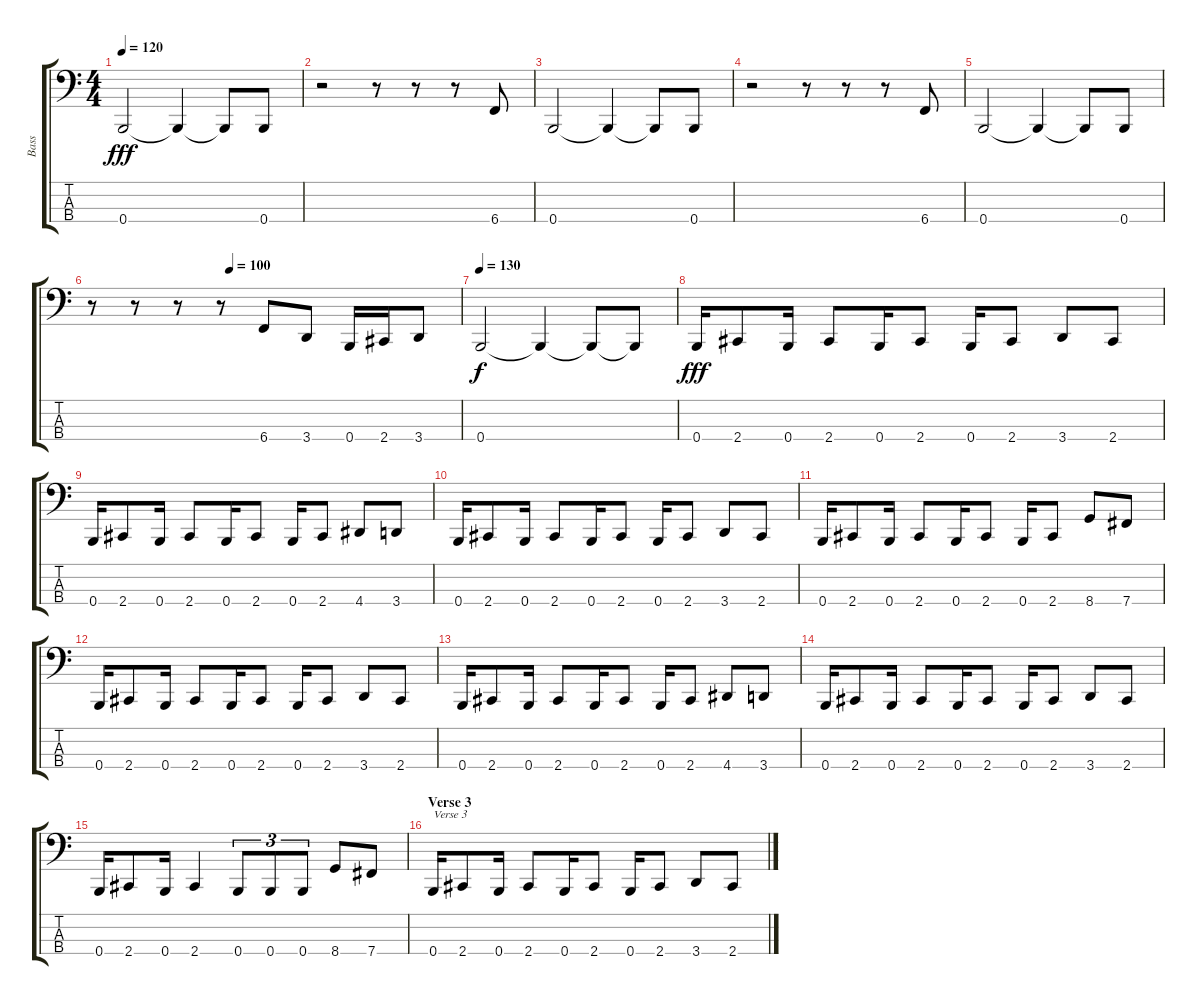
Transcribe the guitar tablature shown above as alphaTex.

\track ("Bass" "Bass") {instrument slapbass2}
\staff {score tabs}
\tuning (D2 A1 E1 B0) {hide}
\ts (4 4)
\tempo 120
\clef f4
\ks c
0.4.2{dy fff} 0.4{t}.4 0.4{t}.8 0.4.8 |
r.2 r.8 r.8 r.8 6.4.8 |
0.4.2 0.4{t}.4 0.4{t}.8 0.4.8 |
r.2 r.8 r.8 r.8 6.4.8 |
0.4.2 0.4{t}.4 0.4{t}.8 0.4.8 |
\tempo (100 0.375)
r.8 r.8 r.8 r.8 6.4.8 3.4.8 0.4.16 2.4.16 3.4.8 |
\tempo 130
0.4.2{dy f} 0.4{t}.4 0.4{t}.8 0.4{t}.8 |
0.4.16{dy fff} 2.4.8 0.4.16 2.4.8 0.4.16 2.4.8 0.4.16 2.4.8 3.4.8 2.4.8 |
0.4.16 2.4.8 0.4.16 2.4.8 0.4.16 2.4.8 0.4.16 2.4.8 4.4.8 3.4.8 |
0.4.16 2.4.8 0.4.16 2.4.8 0.4.16 2.4.8 0.4.16 2.4.8 3.4.8 2.4.8 |
0.4.16 2.4.8 0.4.16 2.4.8 0.4.16 2.4.8 0.4.16 2.4.8 8.4.8 7.4.8 |
0.4.16 2.4.8 0.4.16 2.4.8 0.4.16 2.4.8 0.4.16 2.4.8 3.4.8 2.4.8 |
0.4.16 2.4.8 0.4.16 2.4.8 0.4.16 2.4.8 0.4.16 2.4.8 4.4.8 3.4.8 |
0.4.16 2.4.8 0.4.16 2.4.8 0.4.16 2.4.8 0.4.16 2.4.8 3.4.8 2.4.8 |
0.4.16 2.4.8 0.4.16 2.4.4 0.4.8{tu (3 2)} 0.4.8{tu (3 2)} 0.4.8{tu (3 2)} 8.4.8 7.4.8 |
\section ("" "Verse 3")
0.4.16{txt "Verse 3"} 2.4.8 0.4.16 2.4.8 0.4.16 2.4.8 0.4.16 2.4.8 3.4.8 2.4.8
